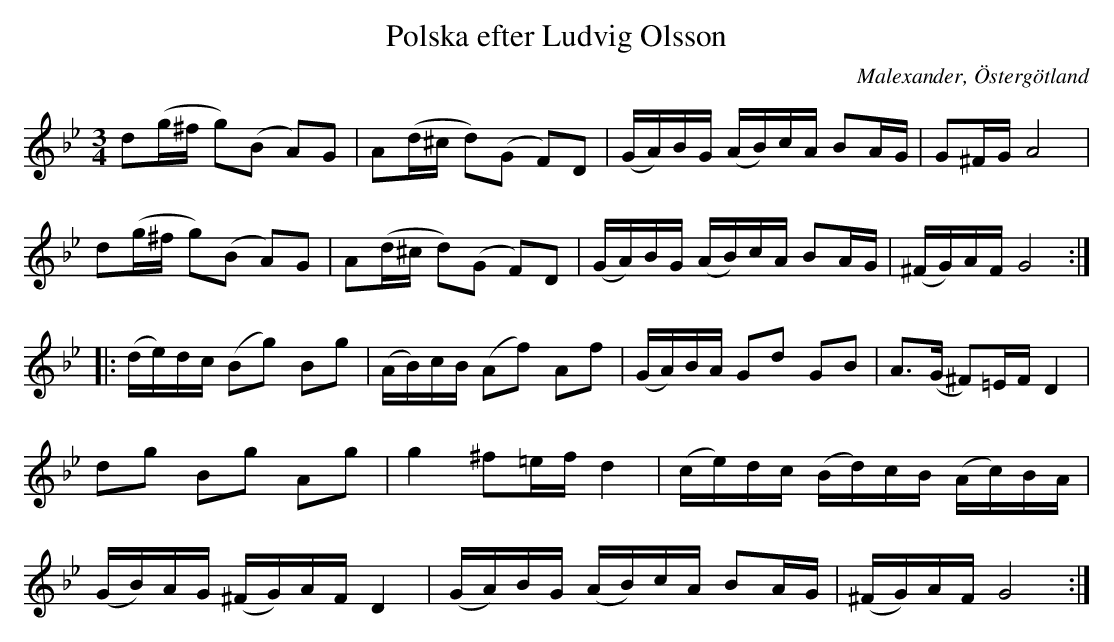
X:1
T:Polska efter Ludvig Olsson
O:Malexander, Östergötland
M:3/4
L:1/16
K:Gm
d2(g^f g2)(B2 A2)G2 | A2(d^c d2)(G2 F2)D2 | (GA)BG (AB)cA B2AG | G2^FG A8 |
d2(g^f g2)(B2 A2)G2 | A2(d^c d2)(G2 F2)D2 | (GA)BG (AB)cA B2AG | (^FG)AF G8 ::
(de)dc (B2g2) B2g2 | (AB)cB (A2f2) A2f2 | (GA)BA G2d2 G2B2 | A2>(G2 ^F2)=EF D4 |
d2g2 B2g2 A2g2 | g4 ^f2=ef d4 | (ce)dc (Bd)cB (Ac)BA |
(GB)AG (^FG)AF D4 | (GA)BG (AB)cA B2AG | (^FG)AF G8 :|
